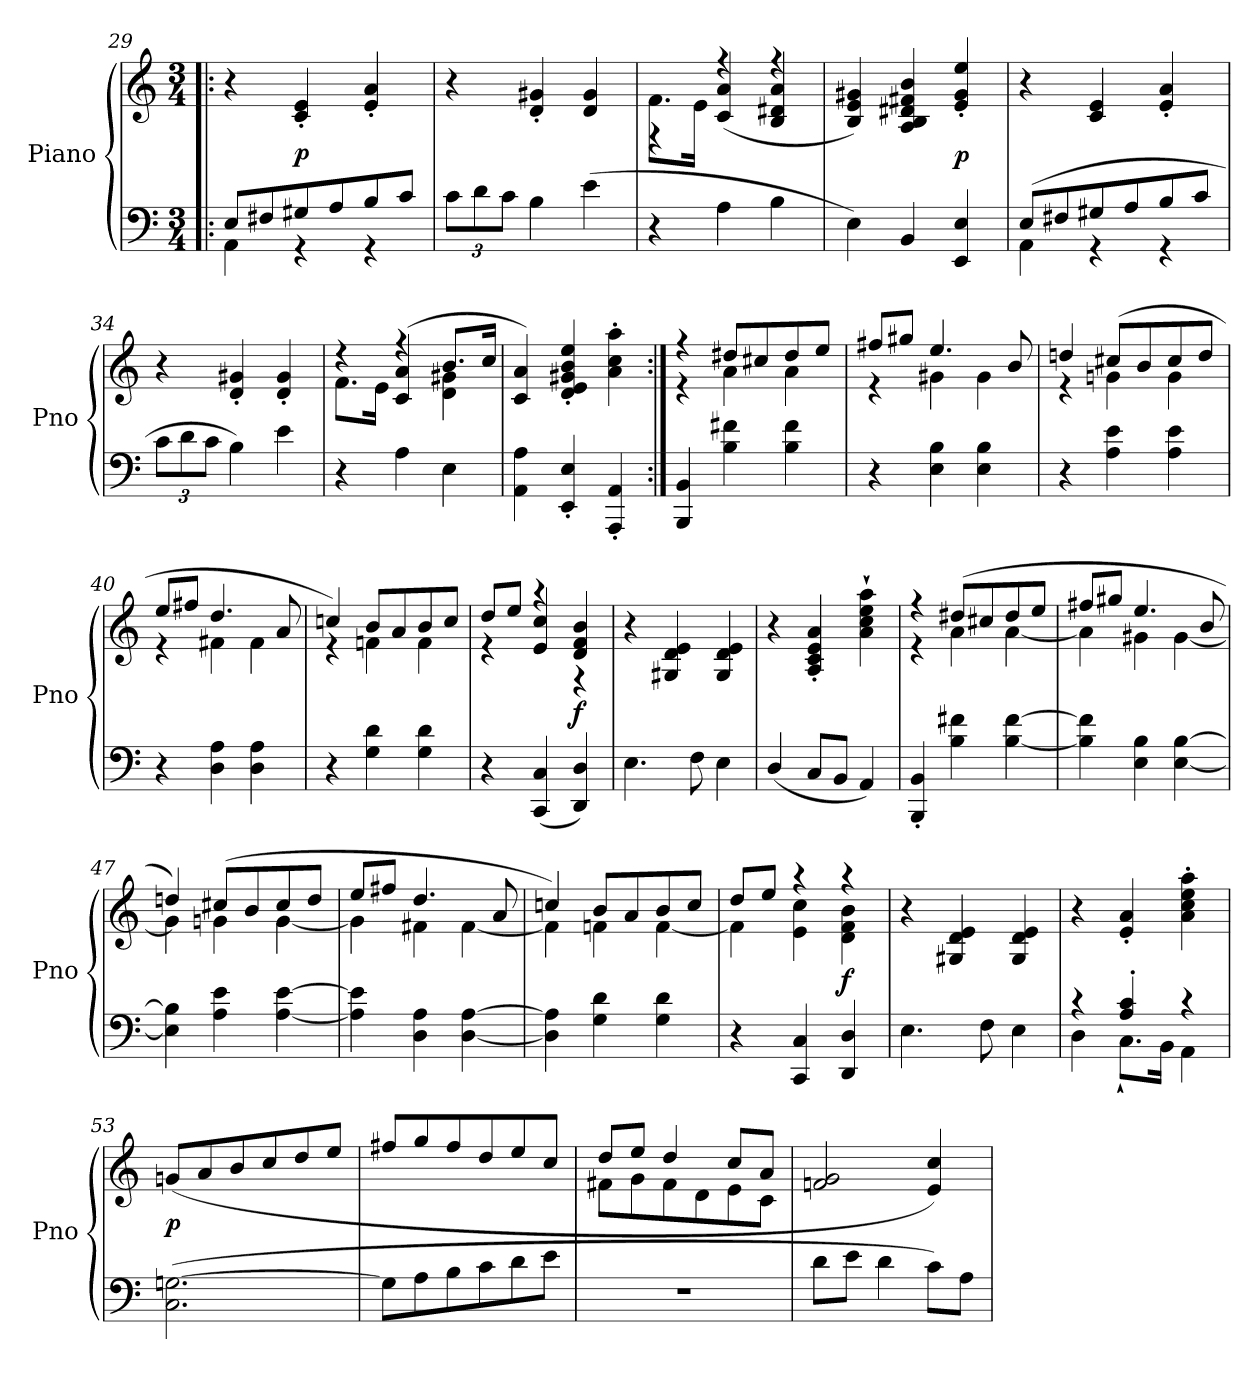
**kern	**kern	**dynam
*part1	*part1	*part1
*staff2	*staff1	*staff1/2
*I"Piano	*	*
*I'Pno	*	*
*clefF4	*clefG2	*
*k[]	*k[]	*
*C:	*C:	*
*M3/4	*M3/4	*
=29!|:	=29!|:	=29!|:
*^	*	*
8E/L	4AA\	4r	.
8F#X/	.	.	.
8G#X/	4r	4c'/ 4e'/	p
8A/	.	.	.
8B/	4r	4e'/ 4a'/	.
8c/J	.	.	.
*v	*v	*	*
=30	=30	=30
12c\L	4r	.
12d\	.	.
12c\J	.	.
4B\	4d'/ 4g#X'/	.
(4e\	4d/ 4g#/	.
=31	=31	=31
*	*^	*
4r	8.f\L	4r	.
.	16e\Jk	.	.
4A\	4r	(4c/ 4a/	.
4B\	4r	4B/ 4d#X/ 4a/	.
*	*v	*v	*
=32	=32	=32
4E\)	4B/ 4e/ 4g#X/)	.
4BB/	4A/ 4B/ 4d#X/ 4f#X/ 4b/	.
4EE/ 4E/	4e'/ 4g#'/ 4ee'/	p
=33	=33	=33
*^	*	*
(8E/L	4AA\	4r	.
8F#X/	.	.	.
8G#X/	4r	4c/ 4e/	.
8A/	.	.	.
8B/	4r	4e'/ 4a'/	.
8c/J	.	.	.
*v	*v	*	*
=34	=34	=34
12c\L	4r	.
12d\	.	.
12c\J	.	.
4B\)	4d'/ 4g#X'/	.
4e\	4d'/ 4g#'/	.
=35	=35	=35
*	*^	*
4r	4r	8.f\L	.
.	.	16e\Jk	.
4A\	4r	(4c/ 4a/	.
4E\	8.b/L	4d\ 4g#X\	.
.	16cc/Jk	.	.
*	*v	*v	*
=36	=36	=36
4AA\ 4A\	4c/ 4a/)	.
4EE'/ 4E'/	4d'/ 4e'/ 4g#X'/ 4b'/ 4ee'/	.
4AAA'/ 4AA'/	4a'\ 4cc'\ 4aa'\	.
=37:|!	=37:|!	=37:|!
*	*^	*
4BBB/ 4BB/	4r	4r	.
4B\ 4f#X\	8dd#X/L	4a\	.
.	8cc#X/	.	.
4B\ 4f#\	8dd#/	4a\	.
.	8ee/J	.	.
=38	=38	=38	=38
4r	8ff#X/L	4r	.
.	8gg#X/J	.	.
4E\ 4B\	4.ee/	4g#X\	.
4E\ 4B\	.	4g#\	.
.	8b/	.	.
=39	=39	=39	=39
4r	4ddn/	4r	.
4A\ 4e\	(8cc#X/L	4gn\	.
.	8b/	.	.
4A\ 4e\	8cc#/	4g\	.
.	8dd/J	.	.
=40	=40	=40	=40
4r	8ee/L	4r	.
.	8ff#X/J	.	.
4D\ 4A\	4.dd/	4f#X\	.
4D\ 4A\	.	4f#\	.
.	8a/	.	.
=41	=41	=41	=41
4r	4ccn/)	4r	.
4G\ 4d\	8b/L	4fn\	.
.	8a/	.	.
4G\ 4d\	8b/	4f\	.
.	8cc/J	.	.
=42	=42	=42	=42
4r	8dd/L	4r	.
.	8ee/J	.	.
(4CC/ 4C/	4r	4e/ 4cc/	.
4DD/ 4D/)	4d/ 4f/ 4b/	4r	f
*	*v	*v	*
=43	=43	=43
4.E\	4r	.
.	4G#X/ 4d/ 4e/	.
8F\	.	.
4E\	4G#/ 4d/ 4e/	.
=44	=44	=44
(4D/	4r	.
8C/L	4A'/ 4c'/ 4e'/ 4a'/	.
8BB/J	.	.
4AA/)	4a`\ 4cc`\ 4ee`\ 4aa`\	.
=45	=45	=45
*	*^	*
4BBB'/ 4BB'/	4r	4r	.
4B\ 4f#X\	(8dd#X/L	4a\	.
.	8cc#X/	.	.
[4B\ [4f#\	8dd#/	[4a\	.
.	8ee/J	.	.
=46	=46	=46	=46
4B]\ 4f#]\	8ff#X/L	4a\]	.
.	8gg#X/J	.	.
4E\ 4B\	4.ee/	4g#X\	.
[4E\ [4B\	.	[4g#\	.
.	8b/	.	.
=47	=47	=47	=47
4E]\ 4B]\	4ddn/)	4g#\]	.
4A\ 4e\	(8cc#X/L	4gn\	.
.	8b/	.	.
[4A\ [4e\	8cc#/	[4g\	.
.	8dd/J	.	.
=48	=48	=48	=48
4A]\ 4e]\	8ee/L	4g\]	.
.	8ff#X/J	.	.
4D\ 4A\	4.dd/	4f#X\	.
[4D\ [4A\	.	[4f#\	.
.	8a/	.	.
=49	=49	=49	=49
4D]\ 4A]\	4ccn/)	4f#\]	.
4G\ 4d\	8b/L	4fn\	.
.	8a/	.	.
4G\ 4d\	8b/	[4f\	.
.	8cc/J	.	.
=50	=50	=50	=50
4r	8dd/L	4f\]	.
.	8ee/J	.	.
4CC/ 4C/	4r	4e\ 4cc\	.
4DD/ 4D/	4r	4d\ 4f\ 4b\	f
*	*v	*v	*
=51	=51	=51
4.E\	4r	.
.	4G#X/ 4d/ 4e/	.
8F\	.	.
4E\	4G#/ 4d/ 4e/	.
=52	=52	=52
*^	*	*
4r	4D\	4r	.
4A'/ 4c'/	8.C`\L	4e'/ 4a'/	.
.	16BB\Jk	.	.
4r	4AA\	4a'\ 4cc'\ 4ee'\ 4aa'\	.
*v	*v	*	*
=53	=53	=53
(2.C\ [2.Gn\	(8gn/L	p
.	8a/	.
.	8b/	.
.	8cc/	.
.	8dd/	.
.	8ee/J	.
=54	=54	=54
8G\L]	8ff#X/L	.
8A\	8gg/	.
8B\	8ff#/	.
8c\	8dd/	.
8d\	8ee/	.
8e\J	8cc/J	.
=55	=55	=55
*	*^	*
2.r	8dd/L	8f#X\L	.
.	8ee/J	8g\	.
.	4dd/	8f#\	.
.	.	8d\	.
.	8cc/L	8e\	.
.	8a/J	8c\J	.
*	*v	*v	*
=56	=56	=56
8d\L	2fn/ 2g/	.
8e\J	.	.
4d\	.	.
8c\L)	4e/ 4cc/)	.
8A\J	.	.
=	=	=
*-	*-	*-
